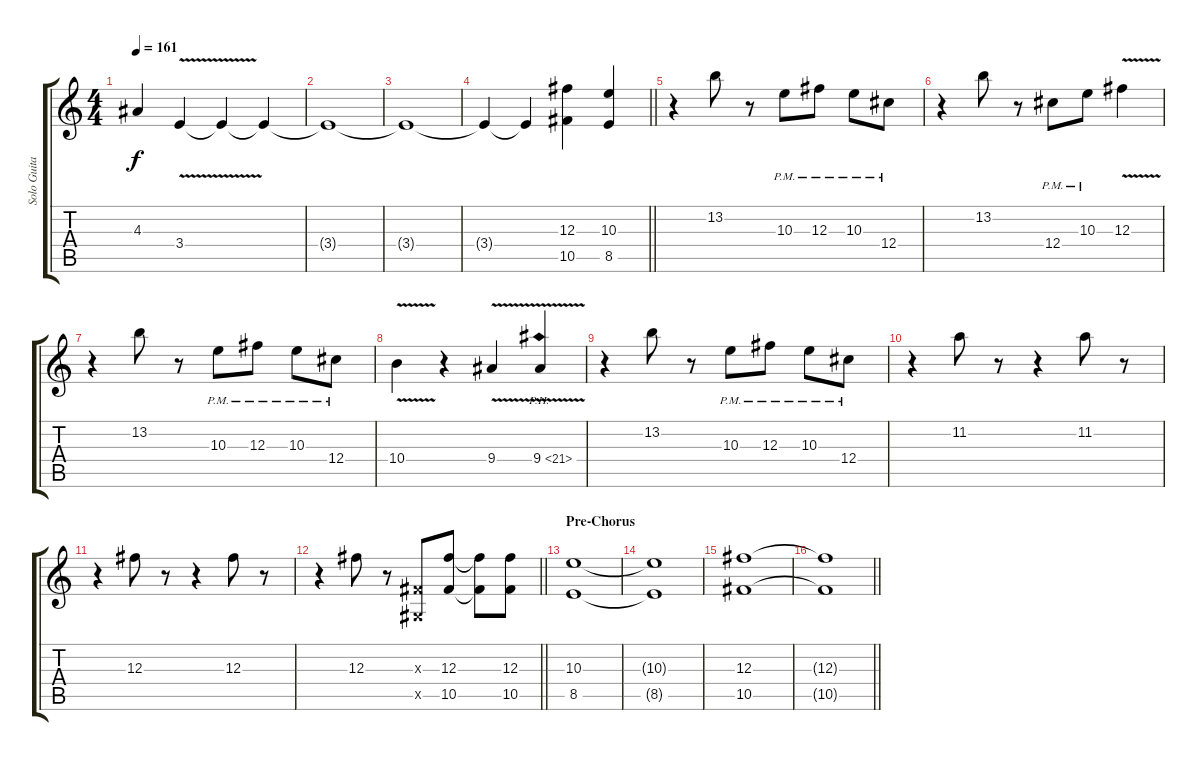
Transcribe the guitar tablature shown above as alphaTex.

\track ("Solo Guitar" "Solo Guita") {instrument overdrivenguitar}
\staff {score tabs}
\tuning (Eb4 Bb3 Gb3 Db3 Ab2 Db2) {hide}
\ts (4 4)
\tempo 161
\clef g2
\ks c
4.3{t}.4{dy f} 3.4{v}.4 3.4{t}.4 3.4{t}.4 |
3.4{t}.1 |
3.4{t}.1 |
\barLineRight lightlight
3.4{t}.4 3.4{t}.4 (12.3 10.5).4 (10.3 8.5).4 |
\section ("" "")
r.4 13.2.8 r.8 10.3{pm}.8 12.3{pm}.8 10.3{pm}.8 12.4{pm}.8 |
r.4 13.2.8 r.8 12.4{pm}.8 10.3{pm}.8 12.3{v}.4 |
r.4 13.2.8 r.8 10.3{pm}.8 12.3{pm}.8 10.3{pm}.8 12.4{pm}.8 |
10.4{v}.4 r.4 9.4{v}.4 9.4{ph 12 v}.4 |
r.4 13.2.8 r.8 10.3{pm}.8 12.3{pm}.8 10.3{pm}.8 12.4{pm}.8 |
r.4 11.2.8 r.8 r.4 11.2.8 r.8 |
r.4 12.3.8 r.8 r.4 12.3.8 r.8 |
\barLineRight lightlight
r.4 12.3.8 r.8 (0.3{x} 0.5{x}).8 (12.3 10.5).8 (12.3{t} 10.5{t}).8 (12.3 10.5).8 |
\section ("" "Pre-Chorus")
(10.3 8.5).1 |
(10.3{t} 8.5{t}).1 |
(12.3 10.5).1 |
\barLineRight lightlight
(12.3{t} 10.5{t}).1
